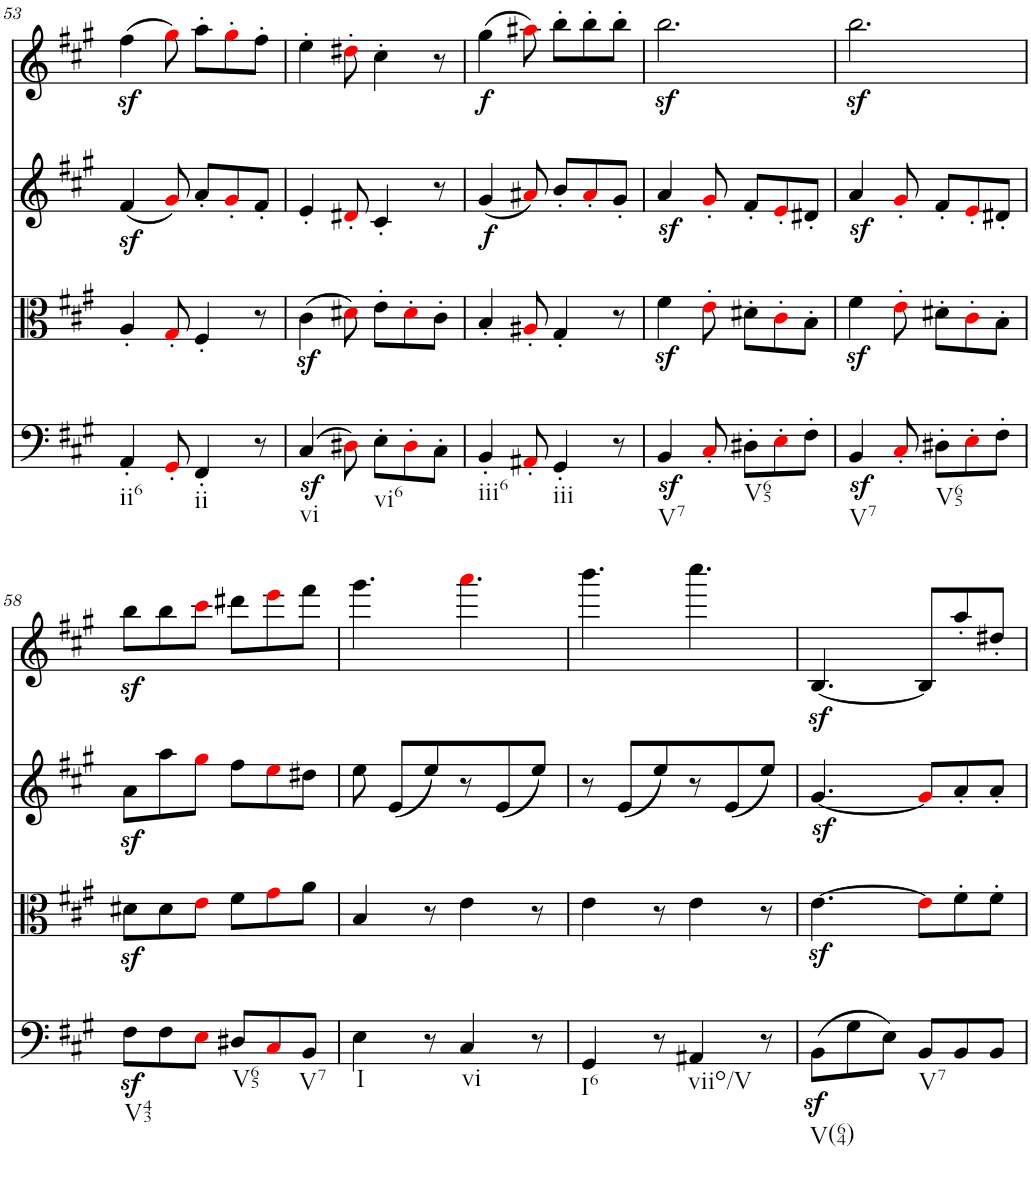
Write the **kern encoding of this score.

**kern	**kern	**kern	**dynam	**kern	**dynam
*part4	*part3	*part2	*part2	*part1	*part1
*staff4	*staff3	*staff2	*staff2	*staff1	*staff1
*I"Violoncello	*I"Viola	*I"Violin 2	*	*I"Violin 1	*
*I'Vc	*I'Vla	*I'Vln	*	*I'Vln	*
!!LO:PB:g=z
*clefC4	*clefC3	*clefG2	*	*clefG2	*
*k[f#c#g#]	*k[f#c#g#]	*k[f#c#g#]	*	*k[f#c#g#]	*
*A:	*A:	*A:	*	*A:	*
*M6/8	*M6/8	*M6/8	*	*M6/8	*
=53	=53	=53	=53	=53	=53
!LO:TX:b:t=ii6	!	!	!	!	!
4AA'/	4A'/	(4f#z</	.	(4ff#z<\	.
8GG#'i/	8G#'i/	8g#i/)	.	8gg#i\)	.
!LO:TX:b:t=ii	!	!	!	!	!
4FF#'/	4F#'/	8a'/L	.	8aa'\L	.
.	.	8g#'i/	.	8gg#'i\	.
8r	8r	8f#'/J	.	8ff#'\J	.
=54	=54	=54	=54	=54	=54
!LO:TX:b:t=vi	!	!	!	!	!
(4C#z</	(4c#z<\	4e'/	.	4ee'\	.
8D#Xi\)	8d#Xi\)	8d#X'i/	.	8dd#X'i\	.
!LO:TX:b:t=vi6	!	!	!	!	!
8E'\L	8e'\L	4c#'/	.	4cc#'\	.
8D#'i\	8d#'i\	.	.	.	.
8C#'\J	8c#'\J	8r	.	8r	.
=55	=55	=55	=55	=55	=55
!LO:TX:b:t=iii6	!	!	!	!	!
!	!	!	!LO:DY:b	!	!LO:DY:b
4BB'/	4B'/	(4g#/	f	(4gg#\	f
8AA#X'i/	8A#X'i/	8a#Xi/)	.	8aa#Xi\)	.
!LO:TX:b:t=iii	!	!	!	!	!
4GG#'/	4G#'/	8b'/L	.	8bb'\L	.
.	.	8a#'i/	.	8bb'\	.
8r	8r	8g#'/J	.	8bb'\J	.
=56	=56	=56	=56	=56	=56
!LO:TX:b:t=V7	!	!	!	!	!
4BBz</	4f#z<\	4az</	.	2.bbz<\	.
8C#'i/	8e'i\	8g#'i/	.	.	.
!LO:TX:b:t=V65	!	!	!	!	!
8D#X'\L	8d#X'\L	8f#'/L	.	.	.
8E'i\	8c#'i\	8e'i/	.	.	.
8F#'\J	8B'\J	8d#X'/J	.	.	.
=57	=57	=57	=57	=57	=57
!LO:TX:b:t=V7	!	!	!	!	!
4BBz</	4f#z<\	4az</	.	2.bbz<\	.
8C#'i/	8e'i\	8g#'i/	.	.	.
!LO:TX:b:t=V65	!	!	!	!	!
8D#X'\L	8d#X'\L	8f#'/L	.	.	.
8E'i\	8c#'i\	8e'i/	.	.	.
8F#'\J	8B'\J	8d#X'/J	.	.	.
!!LO:LB:g=z
=58	=58	=58	=58	=58	=58
!LO:TX:b:t=V43	!	!	!	!	!
8F#z<\L	8d#Xz<\L	8az<\L	.	8bbz<\L	.
8F#\	8d#\	8aa\	.	8bb\	.
8Ei\J	8ei\J	8gg#i\J	.	8ccc#i\J	.
!LO:TX:b:t=V65	!	!	!	!	!
8D#X/L	8f#\L	8ff#\L	.	8ddd#X\L	.
8C#i/	8g#i\	8eei\	.	8eeei\	.
!LO:TX:b:t=V7	!	!	!	!	!
8BB/J	8a\J	8dd#X\J	.	8fff#\J	.
=59	=59	=59	=59	=59	=59
!LO:TX:b:t=I	!	!	!	!	!
4E\	4B/	8ee\	.	4.ggg#\	.
.	.	(8e/L	.	.	.
8r	8r	8ee/)	.	.	.
!LO:TX:b:t=vi	!	!	!	!	!
4C#/	4e\	8r	.	4.aaai\	.
.	.	(8e/	.	.	.
8r	8r	8ee/J)	.	.	.
=60	=60	=60	=60	=60	=60
!LO:TX:b:t=I6	!	!	!	!	!
4GG#/	4e\	8r	.	4.bbb\	.
.	.	(8e/L	.	.	.
8r	8r	8ee/)	.	.	.
!LO:TX:b:t=viio/V	!	!	!	!	!
4AA#X/	4e\	8r	.	4.cccc#\	.
.	.	(8e/	.	.	.
8r	8r	8ee/J)	.	.	.
=61	=61	=61	=61	=61	=61
!LO:TX:b:t=V(64)	!	!	!	!	!
(8BBz<\L	[4.ez<\	[4.g#z>/	.	[4.B/	.
8G#\	.	.	.	.	.
8E\J)	.	.	.	.	.
!LO:TX:b:t=V7	!	!	!	!	!
8BB/L	8ei\L]	8g#i/L]	.	8B/L]	.
8BB/	8f#'\	8a'/	.	8aa'/	.
8BB/J	8f#'\J	8a'/J	.	8dd#X'/J	.
=	=	=	=	=	=
*-	*-	*-	*-	*-	*-
